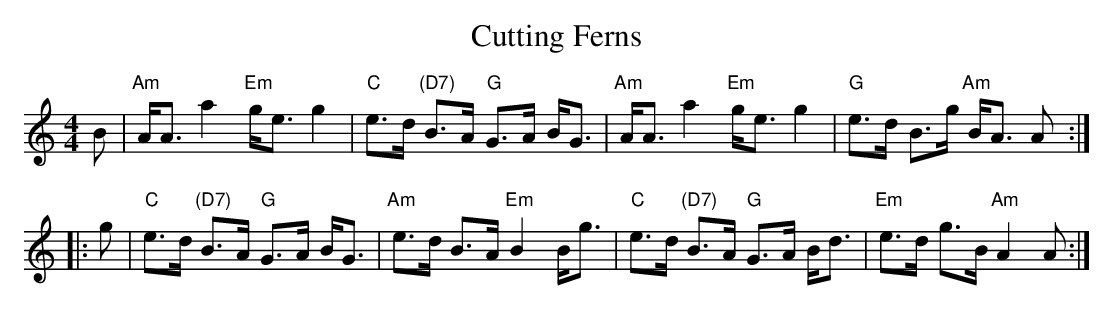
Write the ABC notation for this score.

X:1
T: Cutting Ferns
M: 4/4
L: 1/8
K: Am
B |\
"Am"A<A a2 "Em"g<e g2 | "C"e>d "(D7)"B>A "G"G>A B<G |\
"Am"A<A a2 "Em"g<e g2 | "G"e>d B>g "Am"B<A A :|
|: g |\
"C"e>d "(D7)"B>A "G"G>A B<G | "Am"e>d B>A "Em"B2 B<g |\
"C"e>d "(D7)"B>A "G"G>A B<d | "Em"e>d g>B "Am"A2 A :|
